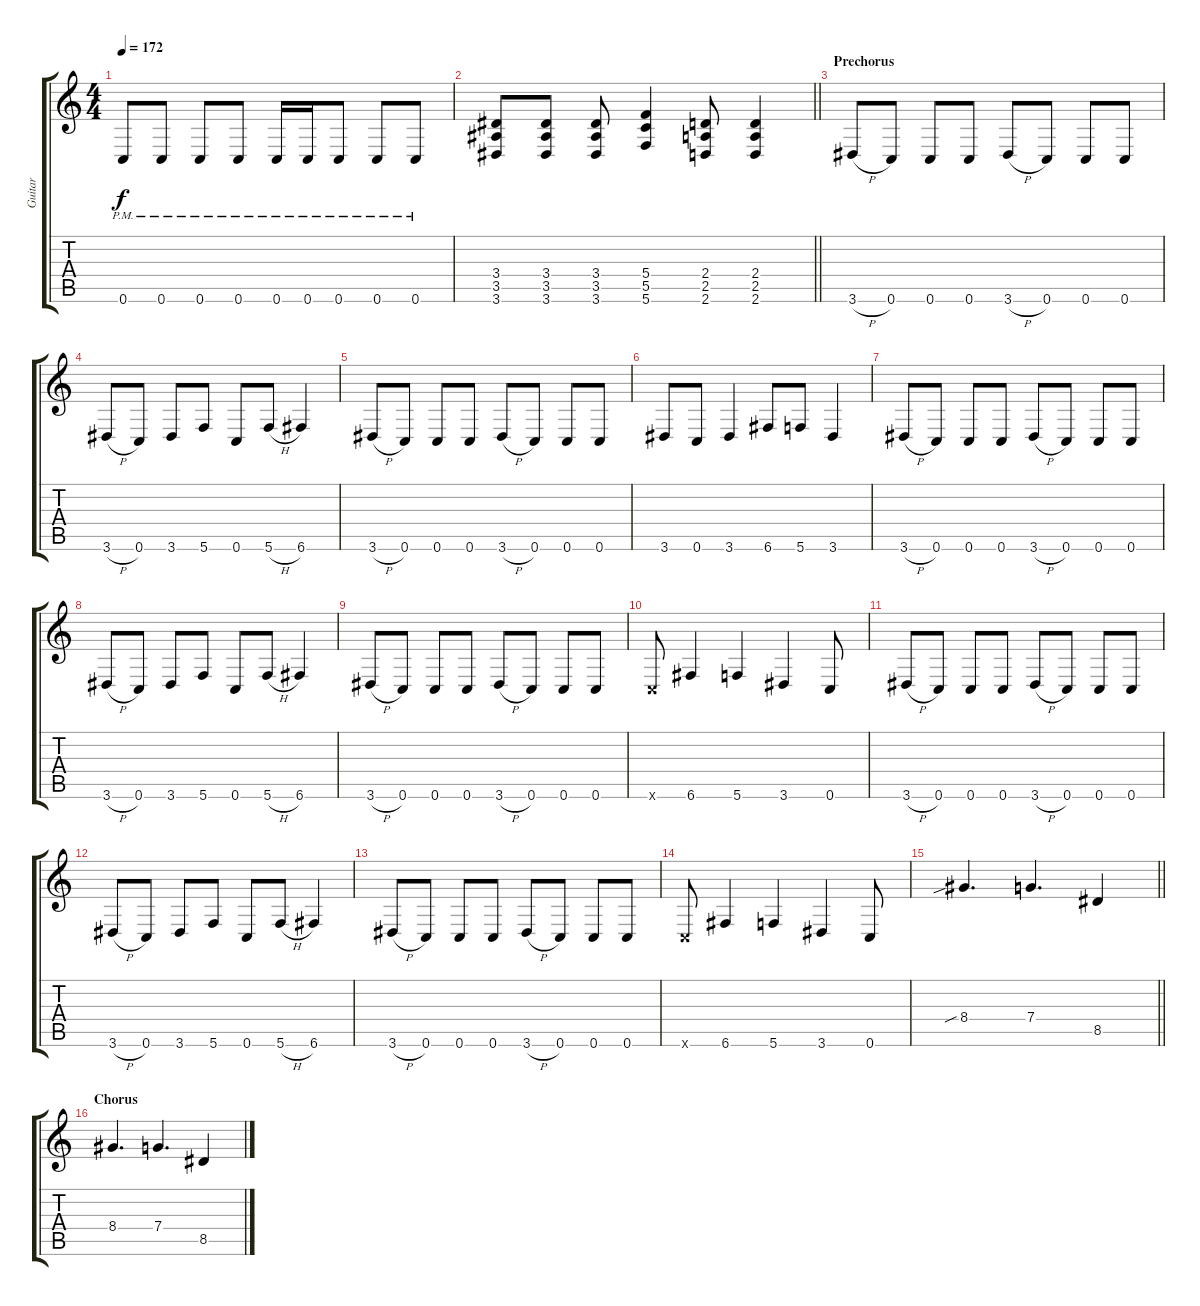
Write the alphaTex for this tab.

\track ("Guitar" "Guitar") {instrument distortionguitar}
\staff {score tabs}
\tuning (D4 A3 F3 C3 G2 C2) {hide}
\ts (4 4)
\tempo 172
\clef g2
\ks c
0.6{pm}.8{dy f} 0.6{pm}.8 0.6{pm}.8 0.6{pm}.8 0.6{pm}.16 0.6{pm}.16 0.6{pm}.8 0.6{pm}.8 0.6{pm}.8 |
\barLineRight lightlight
(3.4 3.5 3.6).8 (3.4 3.5 3.6).8 (3.4 3.5 3.6).8 (5.4 5.5 5.6).4 (2.4 2.5 2.6).8 (2.4 2.5 2.6).4 |
\section ("" "Prechorus")
3.6{h}.8{volume 9 balance 0} 0.6.8 0.6.8 0.6.8 3.6{h}.8 0.6.8 0.6.8 0.6.8 |
3.6{h}.8 0.6.8 3.6.8 5.6.8 0.6.8 5.6{h}.8 6.6.4 |
3.6{h}.8 0.6.8 0.6.8 0.6.8 3.6{h}.8 0.6.8 0.6.8 0.6.8 |
3.6.8 0.6.8 3.6.4 6.6.8{volume 16 balance 6} 5.6.8 3.6.4 |
3.6{h}.8 0.6.8 0.6.8 0.6.8 3.6{h}.8 0.6.8 0.6.8 0.6.8 |
3.6{h}.8 0.6.8 3.6.8 5.6.8 0.6.8 5.6{h}.8 6.6.4 |
3.6{h}.8 0.6.8 0.6.8 0.6.8 3.6{h}.8 0.6.8 0.6.8 0.6.8 |
0.6{x}.8 6.6.4 5.6.4 3.6.4 0.6.8 |
3.6{h}.8 0.6.8 0.6.8 0.6.8 3.6{h}.8 0.6.8 0.6.8 0.6.8 |
3.6{h}.8 0.6.8 3.6.8 5.6.8 0.6.8 5.6{h}.8 6.6.4 |
3.6{h}.8 0.6.8 0.6.8 0.6.8 3.6{h}.8 0.6.8 0.6.8 0.6.8 |
0.6{x}.8 6.6.4 5.6.4 3.6.4 0.6.8 |
\barLineRight lightlight
8.4{sib}.4{d} 7.4.4{d} 8.5.4 |
\section ("" "Chorus")
8.4.4{d} 7.4.4{d} 8.5.4
